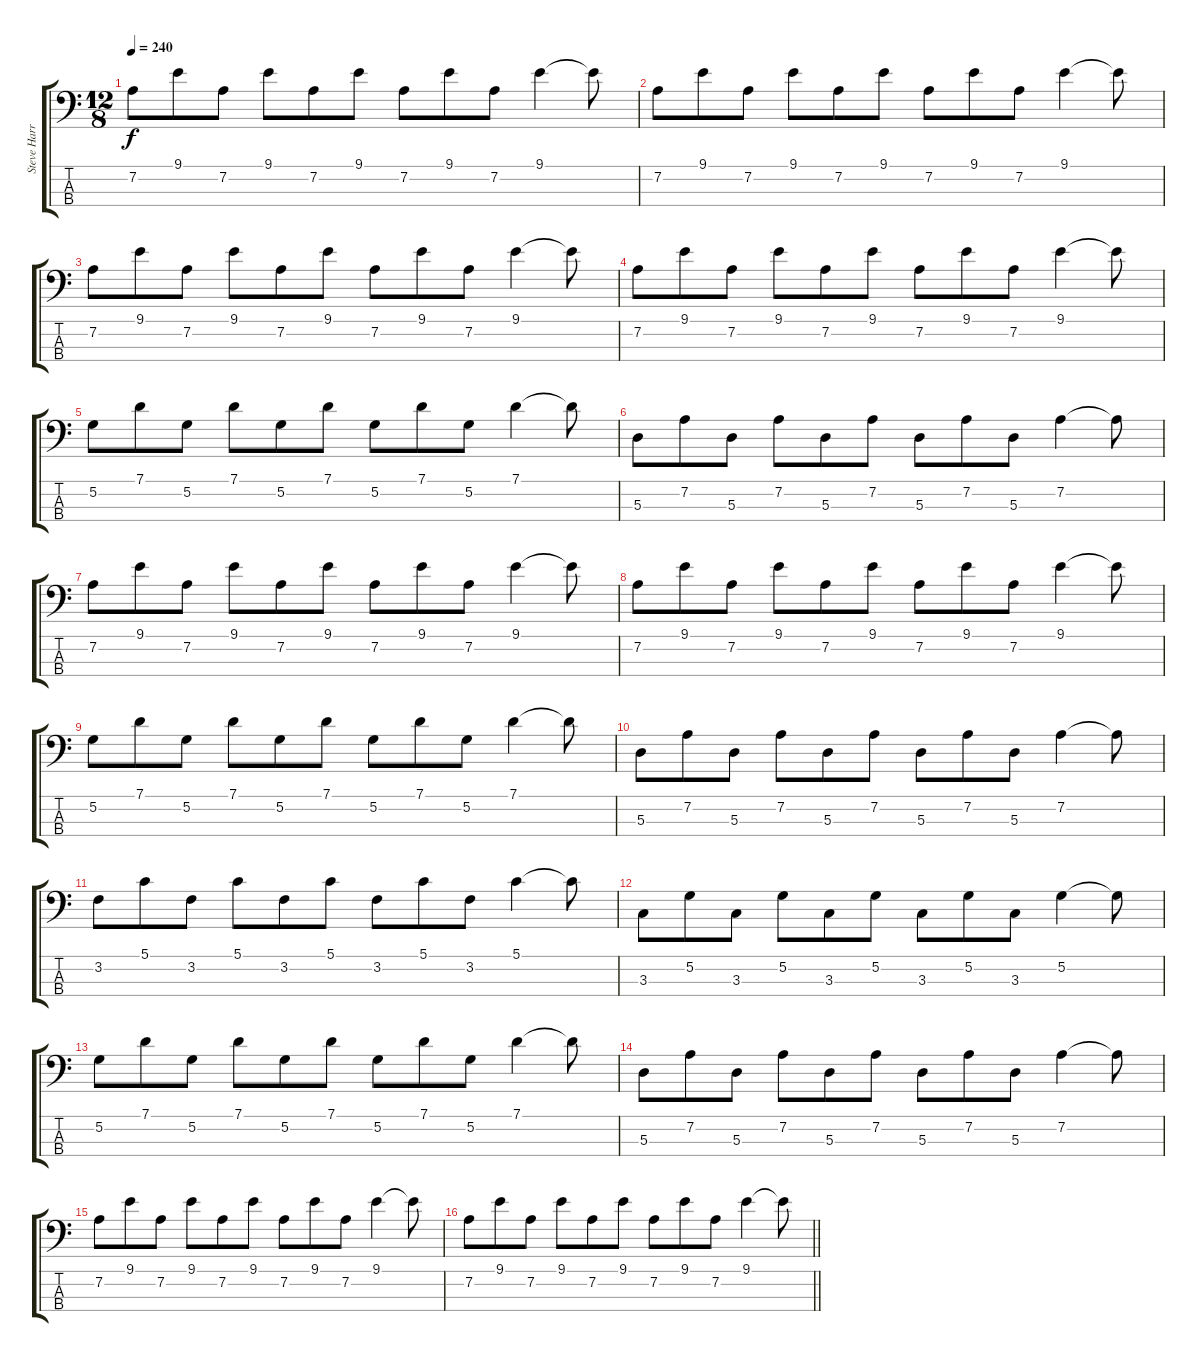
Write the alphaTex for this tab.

\track ("Steve Harris (Acoustic Bass)" "Steve Harr") {instrument acousticbass}
\staff {score tabs}
\tuning (G2 D2 A1 E1) {hide}
\ts (12 8)
\tempo 240
\clef f4
\ks c
7.2.8{dy f} 9.1.8 7.2.8 9.1.8 7.2.8 9.1.8 7.2.8 9.1.8 7.2.8 9.1.4 9.1{t}.8 |
7.2.8 9.1.8 7.2.8 9.1.8 7.2.8 9.1.8 7.2.8 9.1.8 7.2.8 9.1.4 9.1{t}.8 |
7.2.8 9.1.8 7.2.8 9.1.8 7.2.8 9.1.8 7.2.8 9.1.8 7.2.8 9.1.4 9.1{t}.8 |
7.2.8 9.1.8 7.2.8 9.1.8 7.2.8 9.1.8 7.2.8 9.1.8 7.2.8 9.1.4 9.1{t}.8 |
5.2.8 7.1.8 5.2.8 7.1.8 5.2.8 7.1.8 5.2.8 7.1.8 5.2.8 7.1.4 7.1{t}.8 |
5.3.8 7.2.8 5.3.8 7.2.8 5.3.8 7.2.8 5.3.8 7.2.8 5.3.8 7.2.4 7.2{t}.8 |
7.2.8 9.1.8 7.2.8 9.1.8 7.2.8 9.1.8 7.2.8 9.1.8 7.2.8 9.1.4 9.1{t}.8 |
7.2.8 9.1.8 7.2.8 9.1.8 7.2.8 9.1.8 7.2.8 9.1.8 7.2.8 9.1.4 9.1{t}.8 |
5.2.8 7.1.8 5.2.8 7.1.8 5.2.8 7.1.8 5.2.8 7.1.8 5.2.8 7.1.4 7.1{t}.8 |
5.3.8 7.2.8 5.3.8 7.2.8 5.3.8 7.2.8 5.3.8 7.2.8 5.3.8 7.2.4 7.2{t}.8 |
3.2.8 5.1.8 3.2.8 5.1.8 3.2.8 5.1.8 3.2.8 5.1.8 3.2.8 5.1.4 5.1{t}.8 |
3.3.8 5.2.8 3.3.8 5.2.8 3.3.8 5.2.8 3.3.8 5.2.8 3.3.8 5.2.4 5.2{t}.8 |
5.2.8 7.1.8 5.2.8 7.1.8 5.2.8 7.1.8 5.2.8 7.1.8 5.2.8 7.1.4 7.1{t}.8 |
5.3.8 7.2.8 5.3.8 7.2.8 5.3.8 7.2.8 5.3.8 7.2.8 5.3.8 7.2.4 7.2{t}.8 |
7.2.8 9.1.8 7.2.8 9.1.8 7.2.8 9.1.8 7.2.8 9.1.8 7.2.8 9.1.4 9.1{t}.8 |
\barLineRight lightlight
7.2.8 9.1.8 7.2.8 9.1.8 7.2.8 9.1.8 7.2.8 9.1.8 7.2.8 9.1.4 9.1{t}.8
